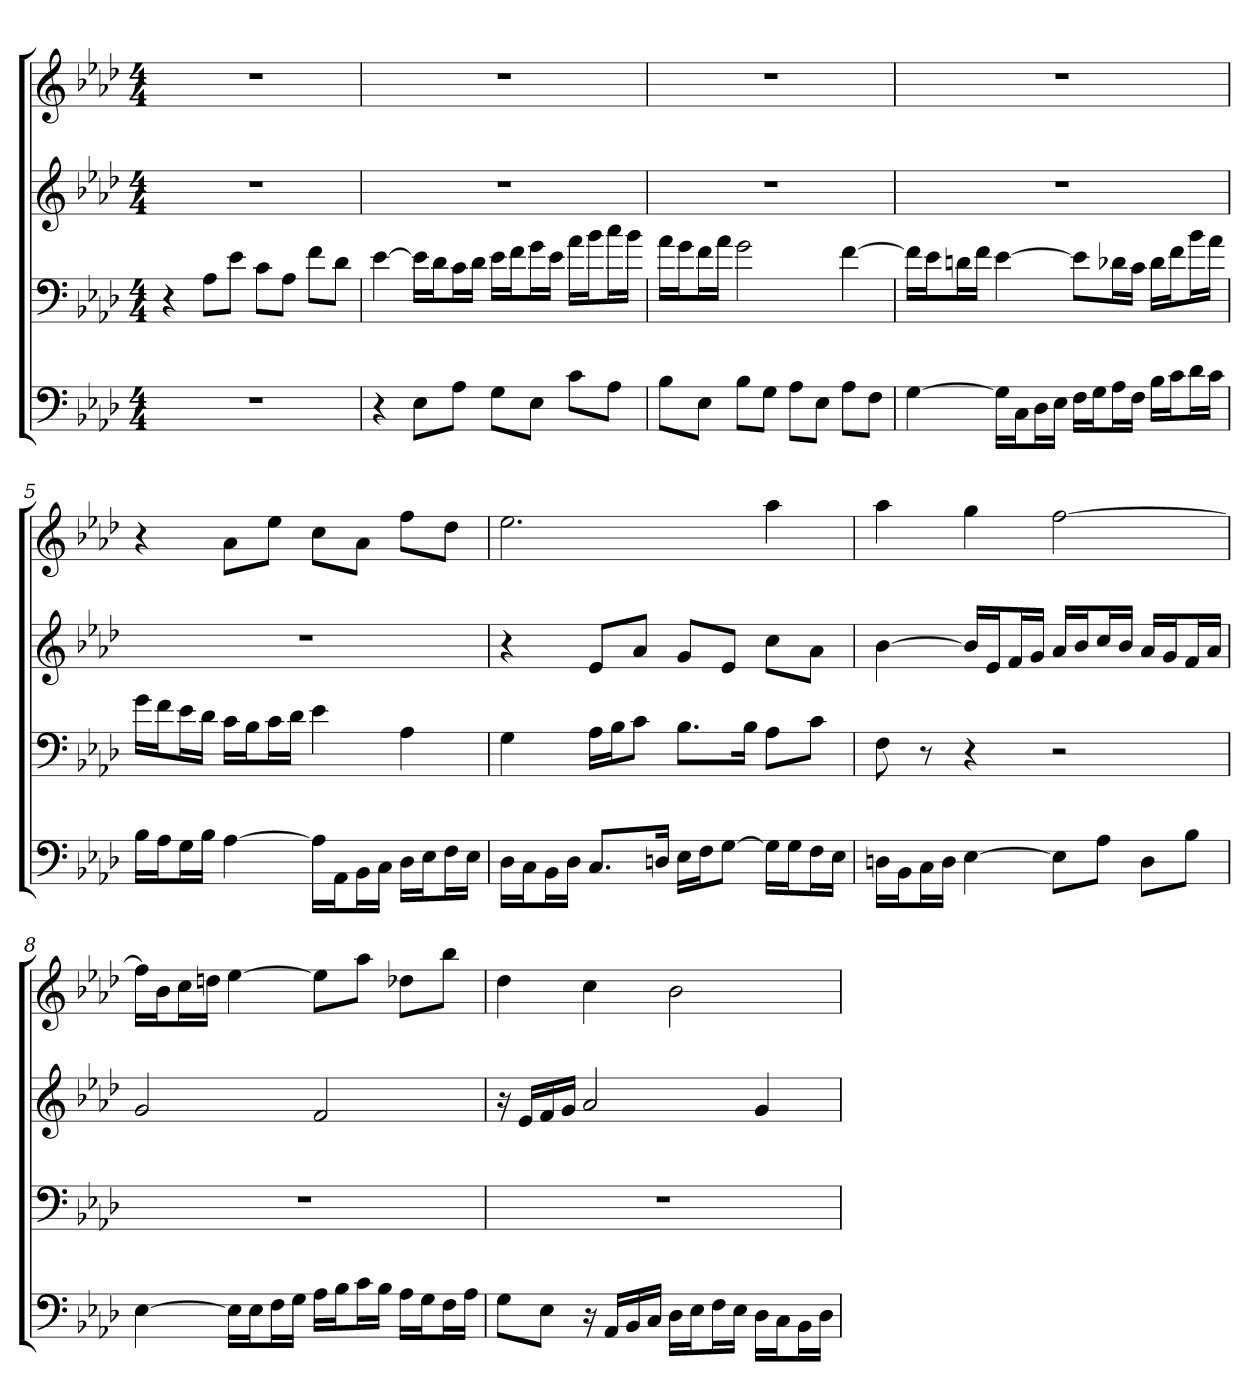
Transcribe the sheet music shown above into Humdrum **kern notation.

**kern	**kern	**kern	**kern
*part4	*part3	*part2	*part1
*staff4	*staff3	*staff2	*staff1
*clefF4	*clefF4	*clefG2	*clefG2
*k[b-e-a-d-]	*k[b-e-a-d-]	*k[b-e-a-d-]	*k[b-e-a-d-]
*A-:	*A-:	*A-:	*A-:
*M4/4	*M4/4	*M4/4	*M4/4
=1	=1	=1	=1
1r	4r	1r	1r
.	8A-\L	.	.
.	8e-\J	.	.
.	8c\L	.	.
.	8A-\J	.	.
.	8f\L	.	.
.	8d-\J	.	.
=2	=2	=2	=2
4r	[4e-	1r	1r
8E-\L	16e-\LL]	.	.
.	16d-\J	.	.
8A-\J	16c\L	.	.
.	16d-\JJ	.	.
8G\L	16e-\LL	.	.
.	16f\J	.	.
8E-\J	16g\L	.	.
.	16e-\JJ	.	.
8c\L	16a-\LL	.	.
.	16b-\J	.	.
8A-\J	16cc\L	.	.
.	16b-\JJ	.	.
=3	=3	=3	=3
8B-\L	16a-\LL	1r	1r
.	16g\J	.	.
8E-\J	16f\L	.	.
.	16a-\JJ	.	.
8B-\L	2g	.	.
8G\J	.	.	.
8A-\L	.	.	.
8E-\J	.	.	.
8A-\L	[4f	.	.
8F\J	.	.	.
=4	=4	=4	=4
[4G	16f\LL]	1r	1r
.	16e-\J	.	.
.	16dn\L	.	.
.	16f\JJ	.	.
16G\LL]	[4e-	.	.
16C\J	.	.	.
16D-\L	.	.	.
16E-\JJ	.	.	.
16F\LL	8e-\L]	.	.
16G\J	.	.	.
16A-\L	16d-X\L	.	.
16F\JJ	16c\JJ	.	.
16B-\LL	16d-\LL	.	.
16c\J	16f\J	.	.
16d-\L	16b-\L	.	.
16c\JJ	16a-\JJ	.	.
=5	=5	=5	=5
16B-\LL	16g\LL	1r	4r
16A-\J	16f\J	.	.
16G\L	16e-\L	.	.
16B-\JJ	16d-\JJ	.	.
[4A-	16c\LL	.	8a-\L
.	16B-\J	.	.
.	16c\L	.	8ee-\J
.	16d-\JJ	.	.
16A-\LL]	4e-	.	8cc\L
16AA-\J	.	.	.
16BB-\L	.	.	8a-\J
16C\JJ	.	.	.
16D-\LL	4A-	.	8ff\L
16E-\J	.	.	.
16F\L	.	.	8dd-\J
16E-\JJ	.	.	.
=6	=6	=6	=6
16D-\LL	4G	4r	2.ee-
16C\J	.	.	.
16BB-\L	.	.	.
16D-\JJ	.	.	.
8.C/L	16A-\LL	8e-/L	.
.	16B-\J	.	.
.	8c\J	8a-/J	.
16Dn/Jk	.	.	.
16E-\LL	8.B-\L	8g/L	.
16F\J	.	.	.
[8G\J	.	8e-/J	.
.	16B-\Jk	.	.
16G\LL]	8A-\L	8cc\L	4aa-
16G\J	.	.	.
16F\L	8c\J	8a-\J	.
16E-\JJ	.	.	.
=7	=7	=7	=7
16Dn\LL	8F	[4b-	4aa-
16BB-\J	.	.	.
16C\L	8r	.	.
16D\JJ	.	.	.
[4E-	4r	16b-/LL]	4gg
.	.	16e-/J	.
.	.	16f/L	.
.	.	16g/JJ	.
8E-\L]	2r	16a-/LL	[2ff
.	.	16b-/J	.
8A-\J	.	16cc/L	.
.	.	16b-/JJ	.
8D\L	.	16a-/LL	.
.	.	16g/J	.
8B-\J	.	16f/L	.
.	.	16a-/JJ	.
=8	=8	=8	=8
[4E-	1r	2g	16ff\LL]
.	.	.	16b-\J
.	.	.	16cc\L
.	.	.	16ddn\JJ
16E-\LL]	.	.	[4ee-
16E-\J	.	.	.
16F\L	.	.	.
16G\JJ	.	.	.
16A-\LL	.	2f	8ee-\L]
16B-\J	.	.	.
16c\L	.	.	8aa-\J
16B-\JJ	.	.	.
16A-\LL	.	.	8dd-X\L
16G\J	.	.	.
16F\L	.	.	8bb-\J
16A-\JJ	.	.	.
=9	=9	=9	=9
8G\L	1r	16r	4dd-
.	.	16e-/LL	.
8E-\J	.	16f/	.
.	.	16g/JJ	.
16r	.	2a-	4cc
16AA-/LL	.	.	.
16BB-/	.	.	.
16C/JJ	.	.	.
16D-\LL	.	.	2b-
16E-\J	.	.	.
16F\L	.	.	.
16E-\JJ	.	.	.
16D-\LL	.	4g	.
16C\J	.	.	.
16BB-\L	.	.	.
16D-\JJ	.	.	.
=	=	=	=
*-	*-	*-	*-
